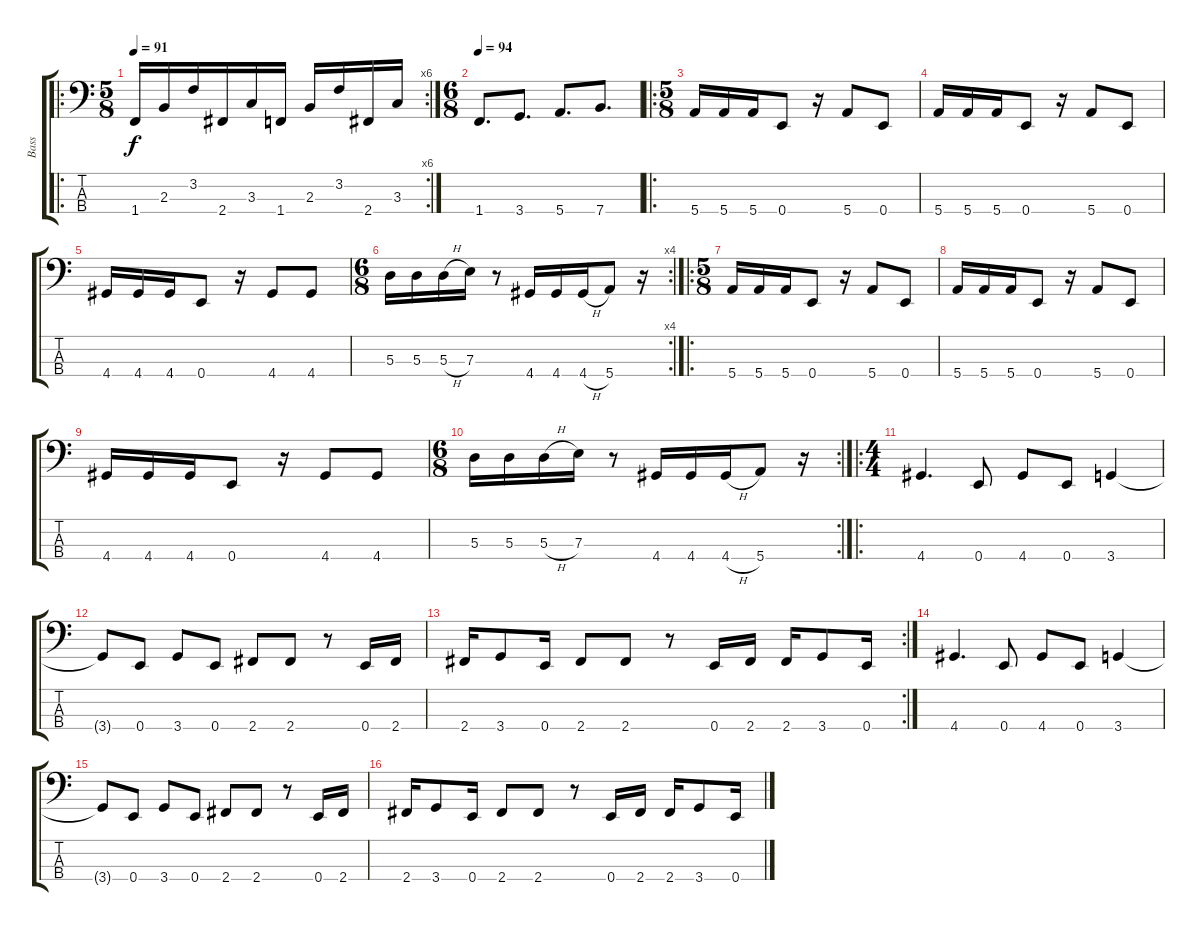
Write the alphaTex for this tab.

\track ("Bass" "Bass") {instrument electricbassfinger}
\staff {score tabs}
\tuning (G2 D2 A1 E1) {hide}
\ro
\rc 6
\ts (5 8)
\tempo 91
\clef f4
\ks c
1.4.16{dy f} 2.3.16 3.2.16 2.4.16 3.3.16 1.4.16 2.3.16 3.2.16 2.4.16 3.3.16 |
\ts (6 8)
\tempo 94
1.4.8{d} 3.4.8{d} 5.4.8{d} 7.4.8{d} |
\ro
\ts (5 8)
5.4.16 5.4.16 5.4.16 0.4.8 r.16 5.4.8 0.4.8 |
5.4.16 5.4.16 5.4.16 0.4.8 r.16 5.4.8 0.4.8 |
4.4.16 4.4.16 4.4.16 0.4.8 r.16 4.4.8 4.4.8 |
\rc 4
\ts (6 8)
5.3.16 5.3.16 5.3{h}.16 7.3.16 r.8 4.4.16 4.4.16 4.4{h}.16 5.4.8 r.16 |
\ro
\ts (5 8)
5.4.16 5.4.16 5.4.16 0.4.8 r.16 5.4.8 0.4.8 |
5.4.16 5.4.16 5.4.16 0.4.8 r.16 5.4.8 0.4.8 |
4.4.16 4.4.16 4.4.16 0.4.8 r.16 4.4.8 4.4.8 |
\rc 2
\ts (6 8)
5.3.16 5.3.16 5.3{h}.16 7.3.16 r.8 4.4.16 4.4.16 4.4{h}.16 5.4.8 r.16 |
\ro
\ts (4 4)
4.4.4{d} 0.4.8 4.4.8 0.4.8 3.4.4 |
3.4{t}.8 0.4.8 3.4.8 0.4.8 2.4.8 2.4.8 r.8 0.4.16 2.4.16 |
\rc 2
2.4.16 3.4.8 0.4.16 2.4.8 2.4.8 r.8 0.4.16 2.4.16 2.4.16 3.4.8 0.4.16 |
4.4.4{d} 0.4.8 4.4.8 0.4.8 3.4.4 |
3.4{t}.8 0.4.8 3.4.8 0.4.8 2.4.8 2.4.8 r.8 0.4.16 2.4.16 |
2.4.16 3.4.8 0.4.16 2.4.8 2.4.8 r.8 0.4.16 2.4.16 2.4.16 3.4.8 0.4.16
